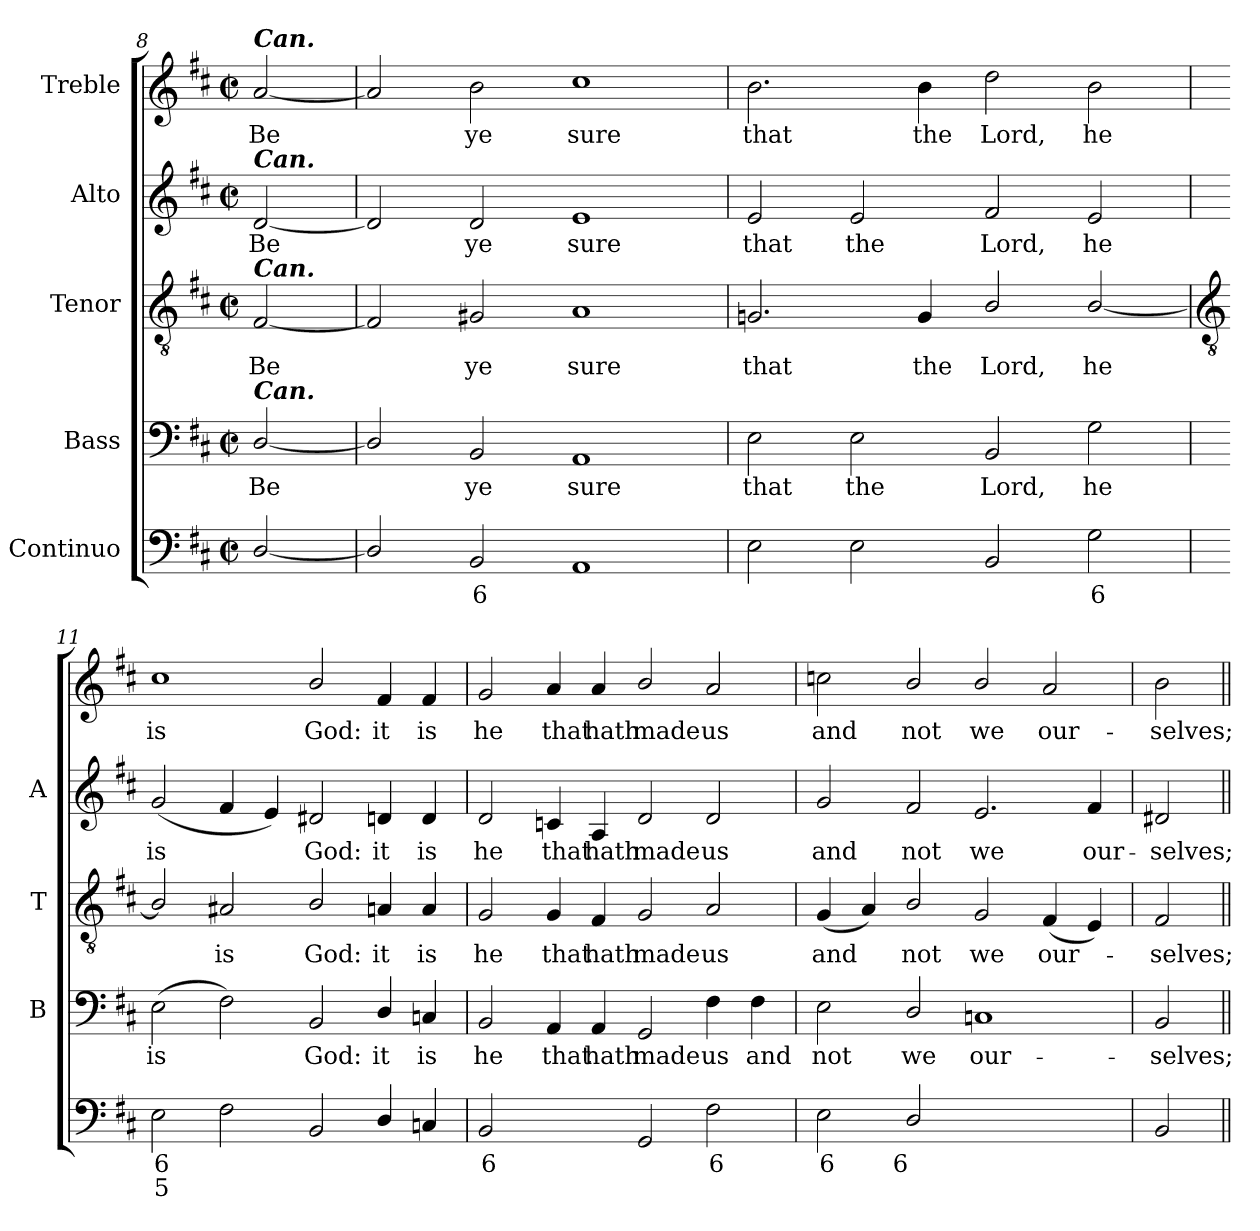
**kern	**text	**text	**kern	**text	**kern	**text	**kern	**text	**kern	**text
*part5	*part5	*part5	*part4	*part4	*part3	*part3	*part2	*part2	*part1	*part1
*staff5	*staff5	*staff5	*staff4	*staff4	*staff3	*staff3	*staff2	*staff2	*staff1	*staff1
*I"Continuo	*	*	*I"Bass	*	*I"Tenor	*	*I"Alto	*	*I"Treble	*
*	*	*	*I'B	*	*I'T	*	*I'A	*	*	*
*clefF4	*	*	*clefF4	*	*clefGv2	*	*clefG2	*	*clefG2	*
*k[f#c#]	*	*	*k[f#c#]	*	*k[f#c#]	*	*k[f#c#]	*	*k[f#c#]	*
*D:	*	*	*D:	*	*D:	*	*D:	*	*D:	*
*M4/2	*	*	*M4/2	*	*M4/2	*	*M4/2	*	*M4/2	*
*met(c|)	*	*	*met(c|)	*	*met(c|)	*	*met(c|)	*	*met(c|)	*
=8	=8	=8	=8	=8	=8	=8	=8	=8	=8	=8
!	!	!	!	!	!	!	!	!	!LO:TX:a:Bi:t=Can.	!
!	!	!	!	!	!	!	!LO:TX:a:Bi:t=Can.	!	!	!
!	!	!	!	!	!LO:TX:a:Bi:t=Can.	!	!	!	!	!
!	!	!	!LO:TX:a:Bi:t=Can.	!	!	!	!	!	!	!
!	!	!	!	!LO:LY:b	!	!LO:LY:b	!	!LO:LY:b	!	!LO:LY:b
[2D/	.	.	[2D/	Be	[2F#	Be	[2d	Be	[2a	Be
=9	=9	=9	=9	=9	=9	=9	=9	=9	=9	=9
2D/]	.	.	2D/]	.	2F#]	.	2d]	.	2a]	.
!	!LO:LY:b	!	!	!LO:LY:b	!	!LO:LY:b	!	!LO:LY:b	!	!LO:LY:b
2BB	6	.	2BB	ye	2G#X	ye	2d	ye	2b	ye
!	!	!	!	!LO:LY:b	!	!LO:LY:b	!	!LO:LY:b	!	!LO:LY:b
1AA	.	.	1AA	sure	1A	sure	1e	sure	1cc#	sure
=10	=10	=10	=10	=10	=10	=10	=10	=10	=10	=10
!	!	!	!	!LO:LY:b	!	!LO:LY:b	!	!LO:LY:b	!	!LO:LY:b
2E	.	.	2E	that	2.Gn	that	2e	that	2.b	that
!	!	!	!	!LO:LY:b	!	!	!	!LO:LY:b	!	!
2E	.	.	2E	the	.	.	2e	the	.	.
!	!	!	!	!	!	!LO:LY:b	!	!	!	!LO:LY:b
.	.	.	.	.	4G	the	.	.	4b	the
!	!	!	!	!LO:LY:b	!	!LO:LY:b	!	!LO:LY:b	!	!LO:LY:b
2BB	.	.	2BB	Lord,	2B/	Lord,	2f#	Lord,	2dd	Lord,
!	!LO:LY:b	!	!	!LO:LY:b	!	!LO:LY:b	!	!LO:LY:b	!	!LO:LY:b
2G	6	.	2G	he	[2B/	he	2e	he	2b	he
!!LO:LB:g=z
=11	=11	=11	=11	=11	=11	=11	=11	=11	=11	=11
*	*	*	*	*	*clefGv2	*	*	*	*	*
!	!LO:LY:b	!LO:LY:b	!	!LO:LY:b	!	!	!	!LO:LY:b	!	!LO:LY:b
2E	6	5	(>2E	is	2B/]	.	(<2g	is	1cc#	is
!	!	!	!	!	!	!LO:LY:b	!	!	!	!
2F#	.	.	2F#)	.	2A#X	is	4f#	.	.	.
.	.	.	.	.	.	.	4e)	.	.	.
!	!	!	!	!LO:LY:b	!	!LO:LY:b	!	!LO:LY:b	!	!LO:LY:b
2BB	.	.	2BB	God:	2B/	God:	2d#X	God:	2b/	God:
!	!	!	!	!LO:LY:b	!	!LO:LY:b	!	!LO:LY:b	!	!LO:LY:b
4D/	.	.	4D/	it	4An	it	4dn	it	4f#	it
!	!	!	!	!LO:LY:b	!	!LO:LY:b	!	!LO:LY:b	!	!LO:LY:b
4Cn	.	.	4Cn	is	4A	is	4d	is	4f#	is
=12	=12	=12	=12	=12	=12	=12	=12	=12	=12	=12
!	!LO:LY:b	!	!	!LO:LY:b	!	!LO:LY:b	!	!LO:LY:b	!	!LO:LY:b
2BB	6	.	2BB	he	2G	he	2d	he	2g	he
!	!LO:LY:b	!LO:LY:b	!	!LO:LY:b	!	!LO:LY:b	!	!LO:LY:b	!	!LO:LY:b
[4AAyy	7	3	4AA	that	4G	that	4cn	that	4a	that
!	!LO:LY:b	!	!	!LO:LY:b	!	!LO:LY:b	!	!LO:LY:b	!	!LO:LY:b
4AAyy]	6	.	4AA	hath	4F#	hath	4A	hath	4a	hath
!	!	!	!	!LO:LY:b	!	!LO:LY:b	!	!LO:LY:b	!	!LO:LY:b
2GG	.	.	2GG	made	2G	made	2d	made	2b/	made
!	!LO:LY:b	!	!	!LO:LY:b	!	!LO:LY:b	!	!LO:LY:b	!	!LO:LY:b
2F#	6	.	4F#	us	2A	us	2d	us	2a	us
!	!	!	!	!LO:LY:b	!	!	!	!	!	!
.	.	.	4F#	and	.	.	.	.	.	.
=13	=13	=13	=13	=13	=13	=13	=13	=13	=13	=13
!	!LO:LY:b	!	!	!LO:LY:b	!	!LO:LY:b	!	!LO:LY:b	!	!LO:LY:b
2E	6	.	2E	not	(<4G	and	2g	and	2ccn	and
.	.	.	.	.	4A)	.	.	.	.	.
!	!LO:LY:b	!	!	!LO:LY:b	!	!LO:LY:b	!	!LO:LY:b	!	!LO:LY:b
2D/	6	.	2D/	we	2B/	not	2f#	not	2b/	not
!	!LO:LY:b	!	!	!LO:LY:b	!	!LO:LY:b	!	!LO:LY:b	!	!LO:LY:b
[2Cnyy	7	.	1Cn	our-	2G	we	2.e	we	2b/	we
!	!LO:LY:b	!	!	!	!	!LO:LY:b	!	!	!	!LO:LY:b
2Cyy]	6	.	.	.	(<4F#	our-	.	.	2a	our-
!	!	!	!	!	!	!	!	!LO:LY:b	!	!
.	.	.	.	.	4E)	.	4f#	our-	.	.
=14	=14	=14	=14	=14	=14	=14	=14	=14	=14	=14
!	!	!	!	!LO:LY:b	!	!LO:LY:b	!	!LO:LY:b	!	!LO:LY:b
2BB	.	.	2BB	-selves;	2F#	selves;	2d#X	-selves;	2b	-selves;
=||	=||	=||	=||	=||	=||	=||	=||	=||	=||	=||
*-	*-	*-	*-	*-	*-	*-	*-	*-	*-	*-
